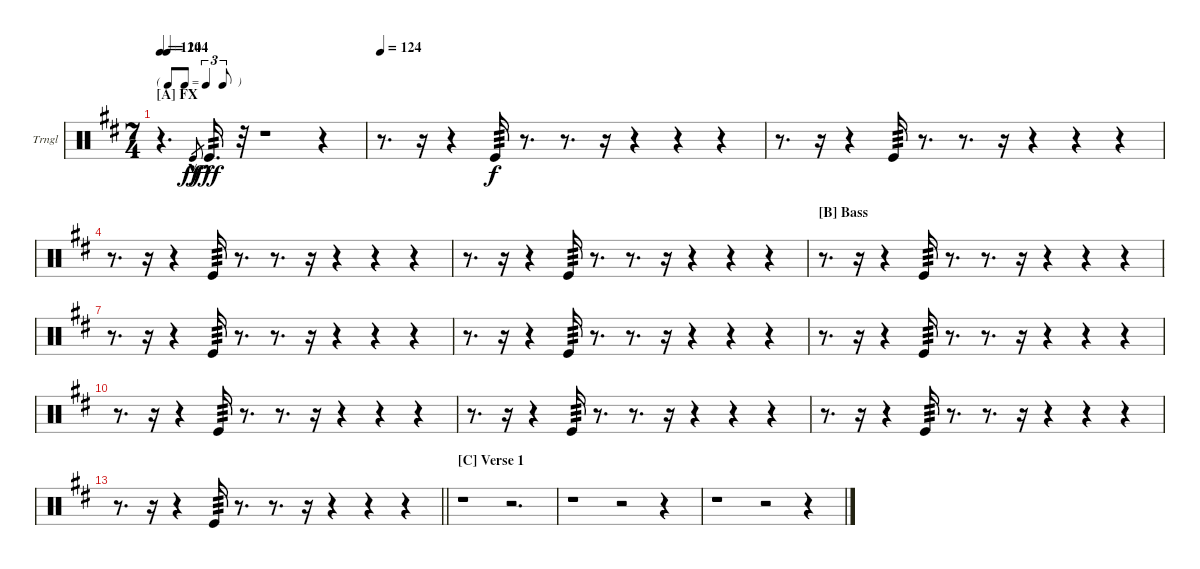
\bracketExtendMode nobrackets
\firstSystemTrackNameOrientation horizontal
\otherSystemsTrackNameOrientation horizontal
\defaultBarNumberDisplay FirstOfSystem
\track ("Coin Fx 2" "Trngl") {instrument percussion}
\staff {score}
\articulation defaults
\ts (7 4)
\beaming (8 6 4 4)
\tf triplet8th
\section ("A" "FX")
\tempo 124
\tempo (104 0.03375)
\clef neutral
\ks d
r.4{d dy ff} "Kick (hit)"{hac}.8{gr} "Kick (hit)"{hac}.16{d tp 2 dy fff} r.32 r.1 r.4 |
\tempo 124
r.8{d} r.16 r.4 "Kick (hit)".16{tp 3 dy f} r.8{d} r.8{d} r.16 r.4 r.4 r.4 |
r.8{d} r.16 r.4 "Kick (hit)".16{tp 3} r.8{d} r.8{d} r.16 r.4 r.4 r.4 |
r.8{d} r.16 r.4 "Kick (hit)".16{tp 3} r.8{d} r.8{d} r.16 r.4 r.4 r.4 |
r.8{d} r.16 r.4 "Kick (hit)".16{tp 3} r.8{d} r.8{d} r.16 r.4 r.4 r.4 |
\section ("B" "Bass")
r.8{d} r.16 r.4 "Kick (hit)".16{tp 3} r.8{d} r.8{d} r.16 r.4 r.4 r.4 |
r.8{d} r.16 r.4 "Kick (hit)".16{tp 3} r.8{d} r.8{d} r.16 r.4 r.4 r.4 |
r.8{d} r.16 r.4 "Kick (hit)".16{tp 3} r.8{d} r.8{d} r.16 r.4 r.4 r.4 |
r.8{d} r.16 r.4 "Kick (hit)".16{tp 3} r.8{d} r.8{d} r.16 r.4 r.4 r.4 |
r.8{d} r.16 r.4 "Kick (hit)".16{tp 3} r.8{d} r.8{d} r.16 r.4 r.4 r.4 |
r.8{d} r.16 r.4 "Kick (hit)".16{tp 3} r.8{d} r.8{d} r.16 r.4 r.4 r.4 |
r.8{d} r.16 r.4 "Kick (hit)".16{tp 3} r.8{d} r.8{d} r.16 r.4 r.4 r.4 |
\barLineRight lightlight
r.8{d} r.16 r.4 "Kick (hit)".16{tp 3} r.8{d} r.8{d} r.16 r.4 r.4 r.4 |
\section ("C" "Verse 1")
r.1 r.2{d} |
r.1 r.2 r.4 |
r.1 r.2 r.4
